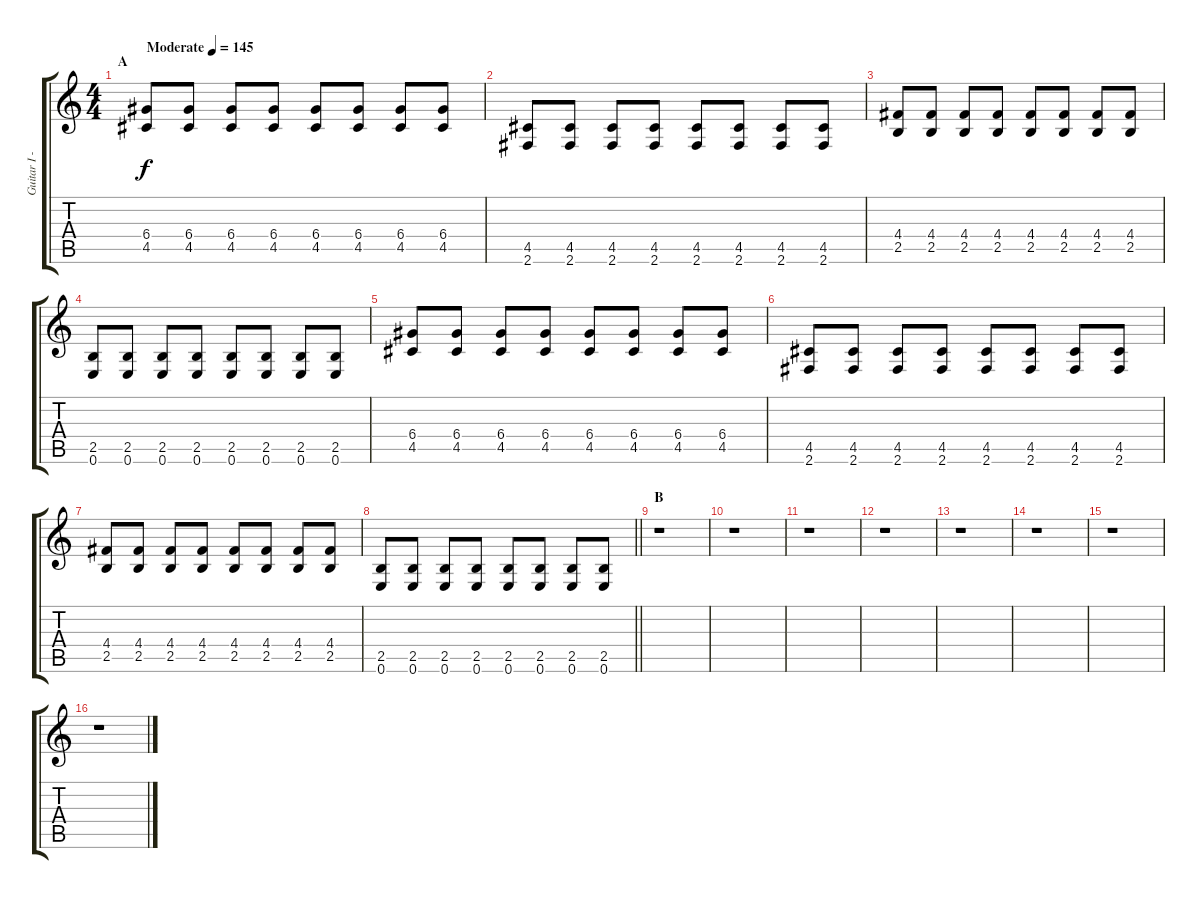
\track ("Guitar I - Gotoh" "Guitar I -") {instrument distortionguitar}
\staff {score tabs}
\tuning (E4 B3 G3 D3 A2 E2) {hide}
\ts (4 4)
\section ("" "A")
\tempo (145 "Moderate")
\clef g2
\ks c
(6.4 4.5).8{dy f instrument distortionguitar} (6.4 4.5).8 (6.4 4.5).8 (6.4 4.5).8 (6.4 4.5).8 (6.4 4.5).8 (6.4 4.5).8 (6.4 4.5).8 |
(4.5 2.6).8 (4.5 2.6).8 (4.5 2.6).8 (4.5 2.6).8 (4.5 2.6).8 (4.5 2.6).8 (4.5 2.6).8 (4.5 2.6).8 |
(4.4 2.5).8 (4.4 2.5).8 (4.4 2.5).8 (4.4 2.5).8 (4.4 2.5).8 (4.4 2.5).8 (4.4 2.5).8 (4.4 2.5).8 |
(2.5 0.6).8 (2.5 0.6).8 (2.5 0.6).8 (2.5 0.6).8 (2.5 0.6).8 (2.5 0.6).8 (2.5 0.6).8 (2.5 0.6).8 |
(6.4 4.5).8 (6.4 4.5).8 (6.4 4.5).8 (6.4 4.5).8 (6.4 4.5).8 (6.4 4.5).8 (6.4 4.5).8 (6.4 4.5).8 |
(4.5 2.6).8 (4.5 2.6).8 (4.5 2.6).8 (4.5 2.6).8 (4.5 2.6).8 (4.5 2.6).8 (4.5 2.6).8 (4.5 2.6).8 |
(4.4 2.5).8 (4.4 2.5).8 (4.4 2.5).8 (4.4 2.5).8 (4.4 2.5).8 (4.4 2.5).8 (4.4 2.5).8 (4.4 2.5).8 |
\barLineRight lightlight
(2.5 0.6).8 (2.5 0.6).8 (2.5 0.6).8 (2.5 0.6).8 (2.5 0.6).8 (2.5 0.6).8 (2.5 0.6).8 (2.5 0.6).8 |
\section ("" "B")
r.1 |
r.1 |
r.1 |
r.1 |
r.1 |
r.1 |
r.1 |
r.1
